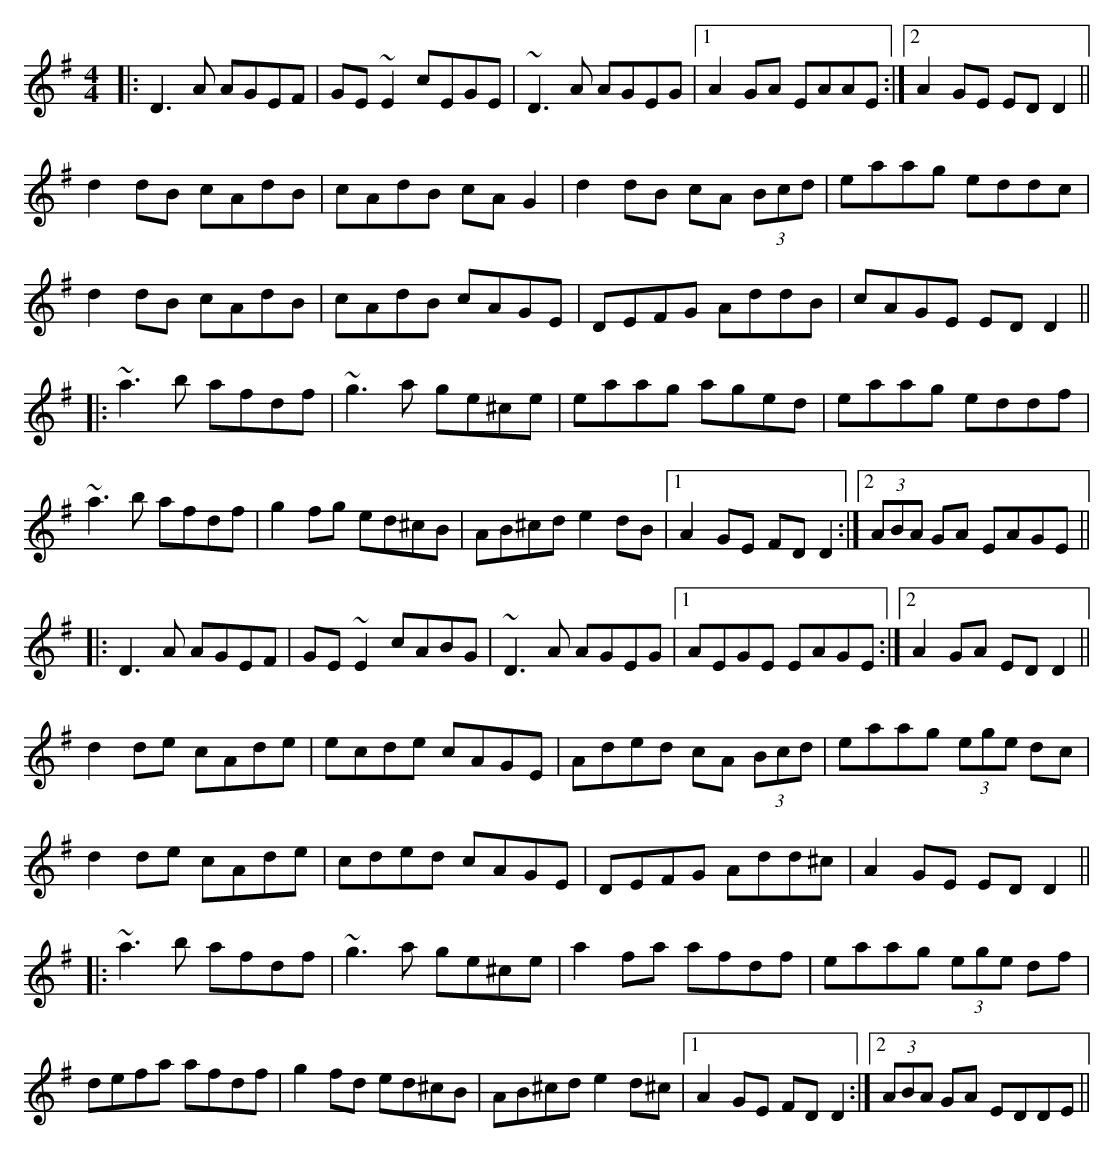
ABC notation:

X:1
M:4/4
K:Dmix
|:D3A AGEF|GE~E2 cEGE|~D3A AGEG|1 A2GA EAAE:|2 A2GE EDD2||
d2dB cAdB|cAdB cAG2|d2dB cA (3Bcd|eaag eddc|
d2dB cAdB|cAdB cAGE|DEFG AddB|cAGE EDD2||
|:~a3b afdf|~g3a ge^ce|eaag aged|eaag eddf|
~a3b afdf|g2fg ed^cB|AB^cd e2dB|1 A2GE FDD2:|2 (3ABA GA EAGE||
|:D3A AGEF|GE~E2 cABG|~D3A AGEG|1 AEGE EAGE:|2 A2GA EDD2||
d2de cAde|ecde cAGE|Aded cA (3Bcd|eaag (3ege dc|
d2de cAde|cded cAGE|DEFG Add^c|A2GE EDD2||
|:~a3b afdf|~g3a ge^ce|a2fa afdf|eaag (3ege df|
defa afdf|g2fd ed^cB|AB^cd e2d^c|1 A2GE FDD2:|2 (3ABA GA EDDE||
